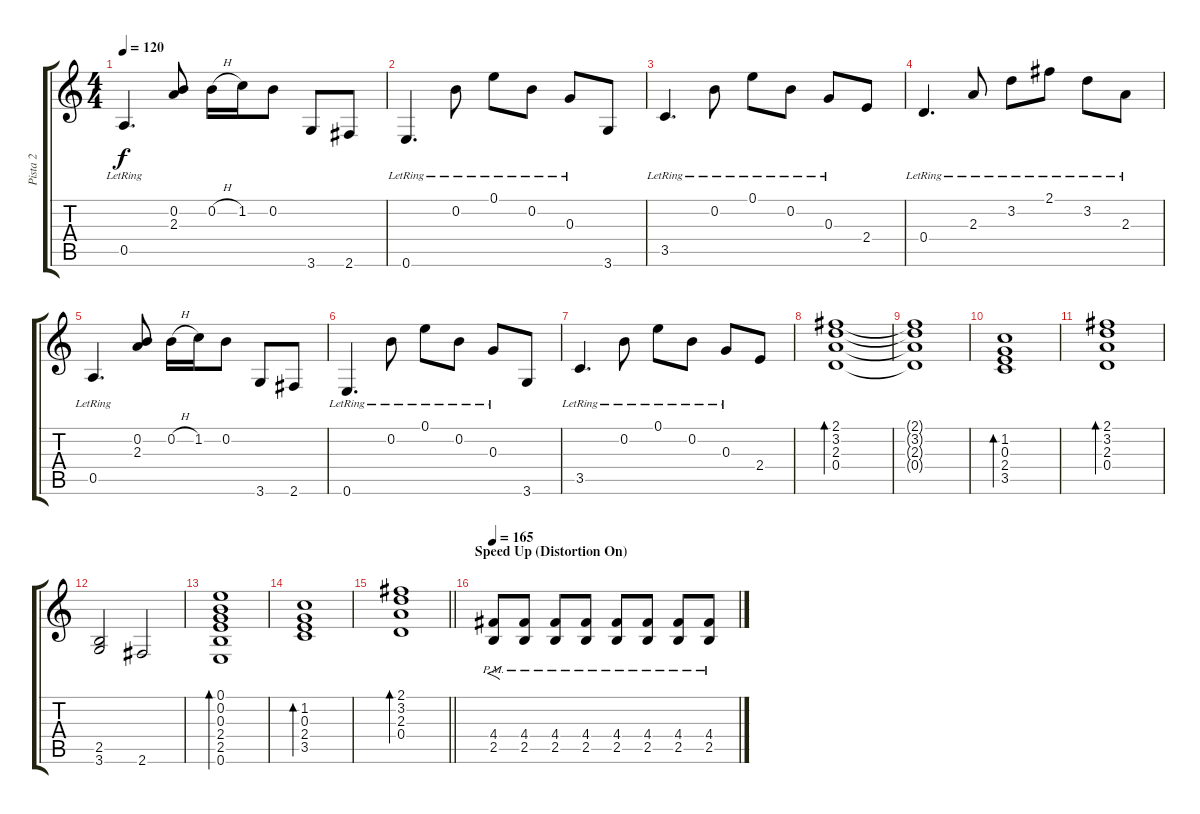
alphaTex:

\track ("Pista 2" "Pista 2") {instrument electricguitarclean}
\staff {score tabs}
\tuning (E4 B3 G3 D3 A2 E2) {hide}
\ts (4 4)
\tempo 120
\clef g2
\ks c
0.5{lr}.4{d dy f} (0.2 2.3).8 0.2{h}.16 1.2.16 0.2.8 3.6.8 2.6.8 |
0.6{lr}.4{d} 0.2{lr}.8 0.1{lr}.8 0.2{lr}.8 0.3{lr}.8 3.6.8 |
3.5{lr}.4{d} 0.2{lr}.8 0.1{lr}.8 0.2{lr}.8 0.3{lr}.8 2.4.8 |
0.4{lr}.4{d} 2.3{lr}.8 3.2{lr}.8 2.1{lr}.8 3.2{lr}.8 2.3{lr}.8 |
0.5{lr}.4{d} (0.2 2.3).8 0.2{h}.16 1.2.16 0.2.8 3.6.8 2.6.8 |
0.6{lr}.4{d} 0.2{lr}.8 0.1{lr}.8 0.2{lr}.8 0.3{lr}.8 3.6.8 |
3.5{lr}.4{d} 0.2{lr}.8 0.1{lr}.8 0.2{lr}.8 0.3{lr}.8 2.4.8 |
(2.1 3.2 2.3 0.4).1{bd 60} |
(2.1{t} 3.2{t} 2.3{t} 0.4{t}).1 |
(1.2 0.3 2.4 3.5).1{bd 60} |
(2.1 3.2 2.3 0.4).1{bd 60} |
(2.5 3.6).2 2.6.2 |
(0.1 0.2 0.3 2.4 2.5 0.6).1{bd 60} |
(1.2 0.3 2.4 3.5).1{bd 60} |
\barLineRight lightlight
(2.1 3.2 2.3 0.4).1{bd 60} |
\section ("" "Speed Up (Distortion On)")
\tempo 170
\tempo 165
(4.4{pm} 2.5{pm}).8{f instrument distortionguitar} (4.4{pm} 2.5{pm}).8 (4.4{pm} 2.5{pm}).8 (4.4{pm} 2.5{pm}).8 (4.4{pm} 2.5{pm}).8 (4.4{pm} 2.5{pm}).8 (4.4{pm} 2.5{pm}).8 (4.4{pm} 2.5{pm}).8
